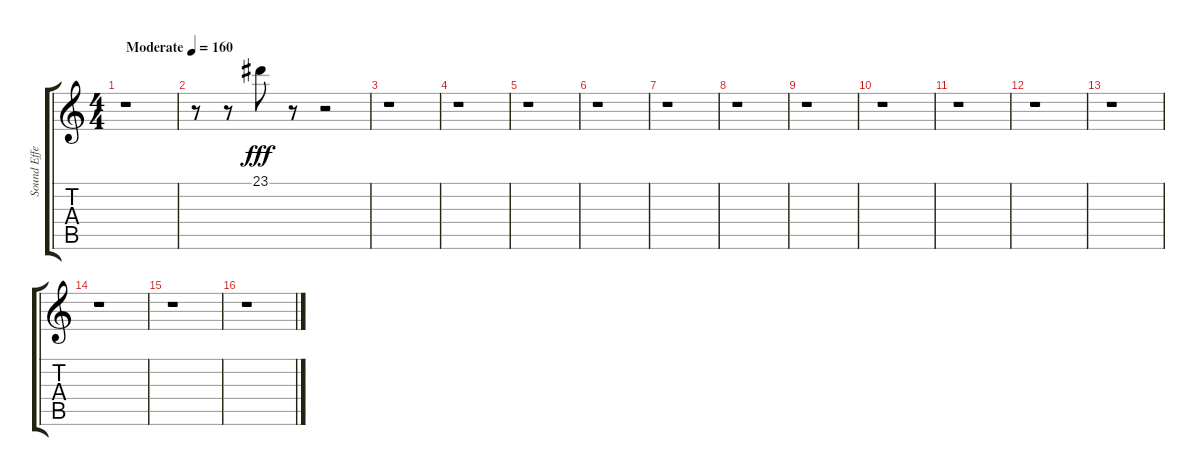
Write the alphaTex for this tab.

\track ("Sound Effect" "Sound Effe") {instrument birdtweet}
\staff {score tabs}
\tuning (E4 B3 G3 D3 A2 E2) {hide}
\ts (4 4)
\tempo (160 "Moderate")
\clef g2
\ks c
r.1{dy fff instrument birdtweet} |
r.8 r.8 23.1.8 r.8 r.2 |
r.1 |
r.1 |
r.1 |
r.1 |
r.1 |
r.1 |
r.1 |
r.1 |
r.1 |
r.1 |
r.1 |
r.1 |
r.1 |
r.1
